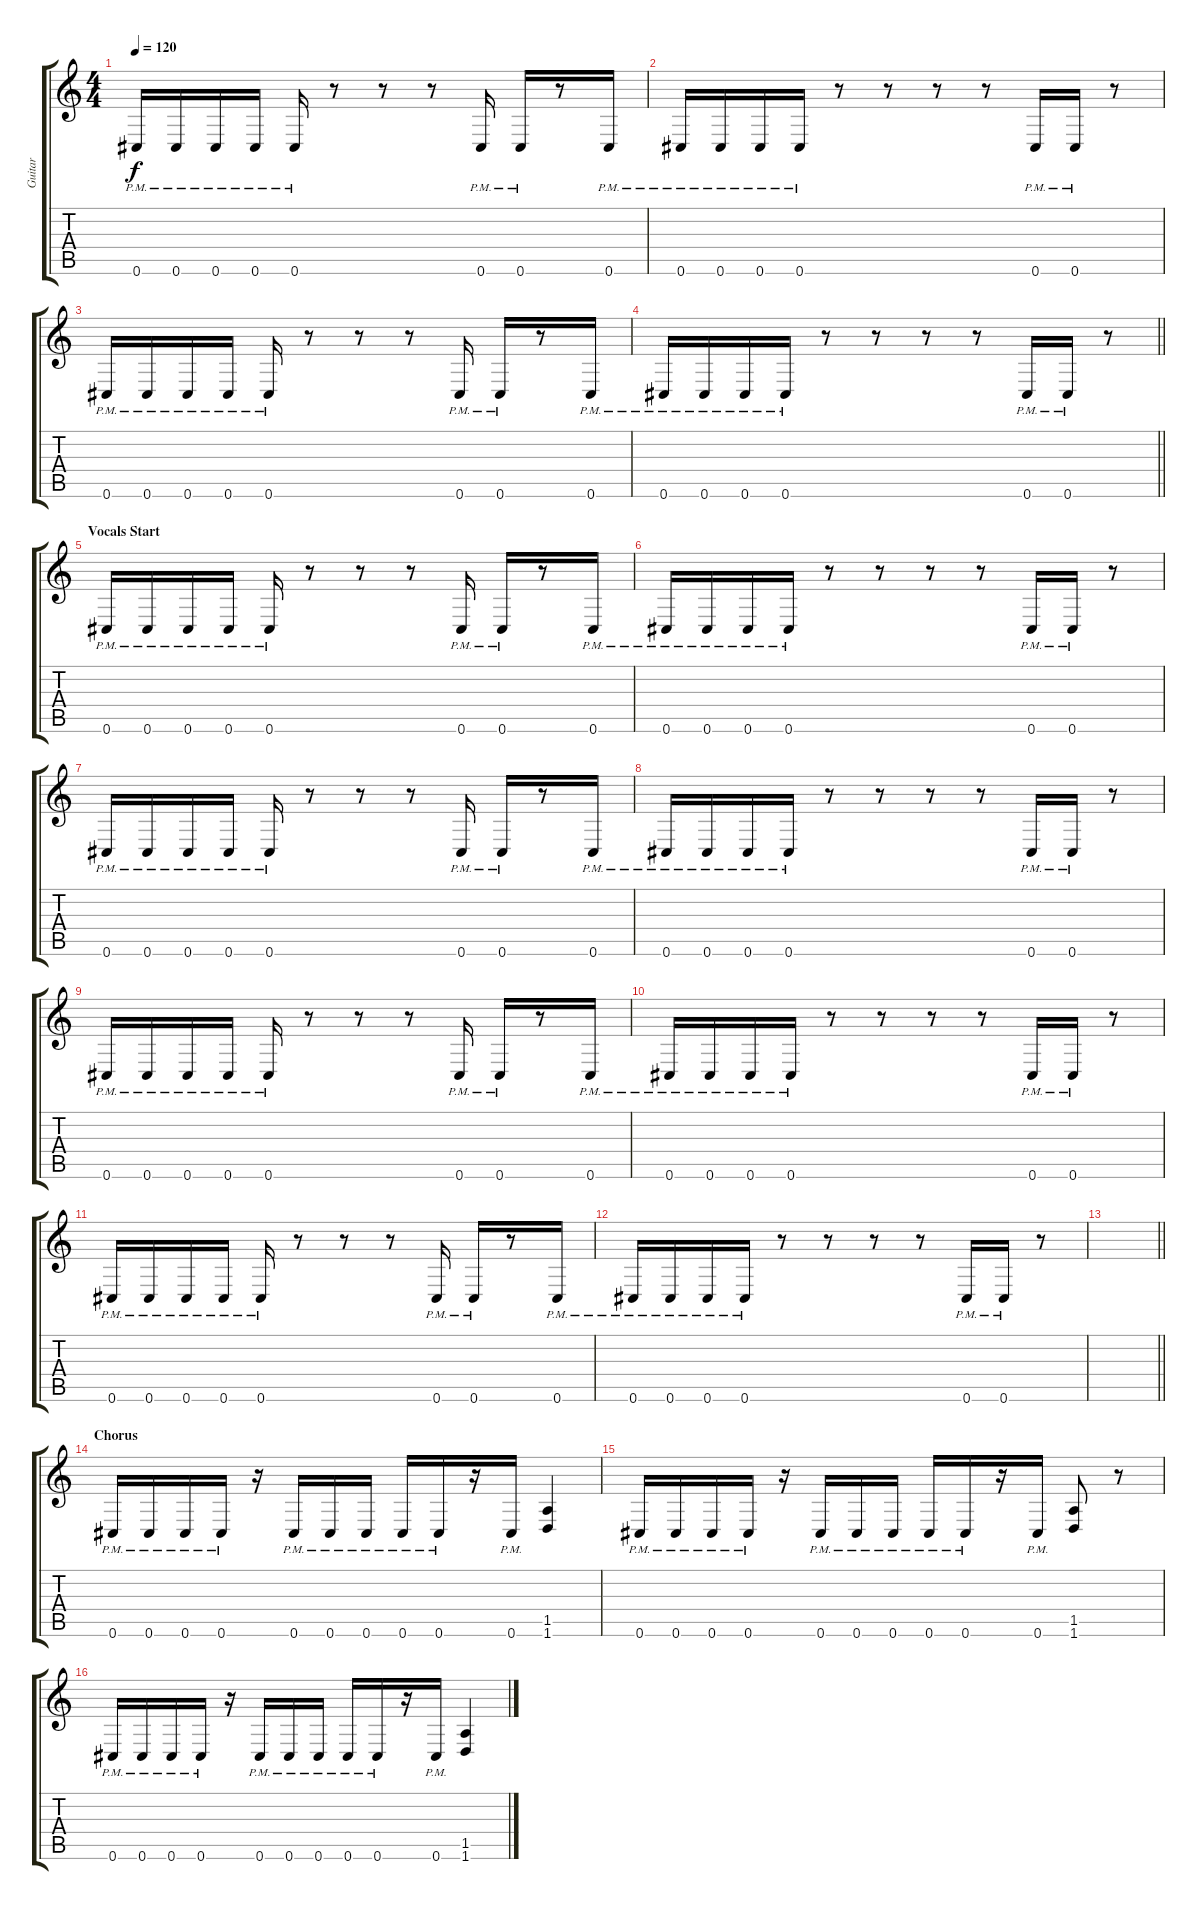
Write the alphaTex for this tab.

\track ("Guitar" "Guitar") {instrument distortionguitar}
\staff {score tabs}
\tuning (Eb4 Bb3 Gb3 Db3 Ab2 Db2) {hide}
\ts (4 4)
\tempo 120
\clef g2
\ks c
0.6{pm}.16{dy f} 0.6{pm}.16 0.6{pm}.16 0.6{pm}.16 0.6{pm}.16 r.8 r.8 r.8 0.6{pm}.16 0.6{pm}.16 r.8 0.6{pm}.16 |
0.6{pm}.16 0.6{pm}.16 0.6{pm}.16 0.6{pm}.16 r.8 r.8 r.8 r.8 0.6{pm}.16 0.6{pm}.16 r.8 |
0.6{pm}.16 0.6{pm}.16 0.6{pm}.16 0.6{pm}.16 0.6{pm}.16 r.8 r.8 r.8 0.6{pm}.16 0.6{pm}.16 r.8 0.6{pm}.16 |
\barLineRight lightlight
0.6{pm}.16 0.6{pm}.16 0.6{pm}.16 0.6{pm}.16 r.8 r.8 r.8 r.8 0.6{pm}.16 0.6{pm}.16 r.8 |
\section ("" "Vocals Start")
0.6{pm}.16 0.6{pm}.16 0.6{pm}.16 0.6{pm}.16 0.6{pm}.16 r.8 r.8 r.8 0.6{pm}.16 0.6{pm}.16 r.8 0.6{pm}.16 |
0.6{pm}.16 0.6{pm}.16 0.6{pm}.16 0.6{pm}.16 r.8 r.8 r.8 r.8 0.6{pm}.16 0.6{pm}.16 r.8 |
0.6{pm}.16 0.6{pm}.16 0.6{pm}.16 0.6{pm}.16 0.6{pm}.16 r.8 r.8 r.8 0.6{pm}.16 0.6{pm}.16 r.8 0.6{pm}.16 |
0.6{pm}.16 0.6{pm}.16 0.6{pm}.16 0.6{pm}.16 r.8 r.8 r.8 r.8 0.6{pm}.16 0.6{pm}.16 r.8 |
0.6{pm}.16 0.6{pm}.16 0.6{pm}.16 0.6{pm}.16 0.6{pm}.16 r.8 r.8 r.8 0.6{pm}.16 0.6{pm}.16 r.8 0.6{pm}.16 |
0.6{pm}.16 0.6{pm}.16 0.6{pm}.16 0.6{pm}.16 r.8 r.8 r.8 r.8 0.6{pm}.16 0.6{pm}.16 r.8 |
0.6{pm}.16 0.6{pm}.16 0.6{pm}.16 0.6{pm}.16 0.6{pm}.16 r.8 r.8 r.8 0.6{pm}.16 0.6{pm}.16 r.8 0.6{pm}.16 |
0.6{pm}.16 0.6{pm}.16 0.6{pm}.16 0.6{pm}.16 r.8 r.8 r.8 r.8 0.6{pm}.16 0.6{pm}.16 r.8 |
\barLineRight lightlight
|
\section ("" "Chorus")
0.6{pm}.16 0.6{pm}.16 0.6{pm}.16 0.6{pm}.16 r.16 0.6{pm}.16 0.6{pm}.16 0.6{pm}.16 0.6{pm}.16 0.6{pm}.16 r.16 0.6{pm}.16 (1.5 1.6).4 |
0.6{pm}.16 0.6{pm}.16 0.6{pm}.16 0.6{pm}.16 r.16 0.6{pm}.16 0.6{pm}.16 0.6{pm}.16 0.6{pm}.16 0.6{pm}.16 r.16 0.6{pm}.16 (1.5 1.6).8 r.8 |
0.6{pm}.16 0.6{pm}.16 0.6{pm}.16 0.6{pm}.16 r.16 0.6{pm}.16 0.6{pm}.16 0.6{pm}.16 0.6{pm}.16 0.6{pm}.16 r.16 0.6{pm}.16 (1.5 1.6).4
